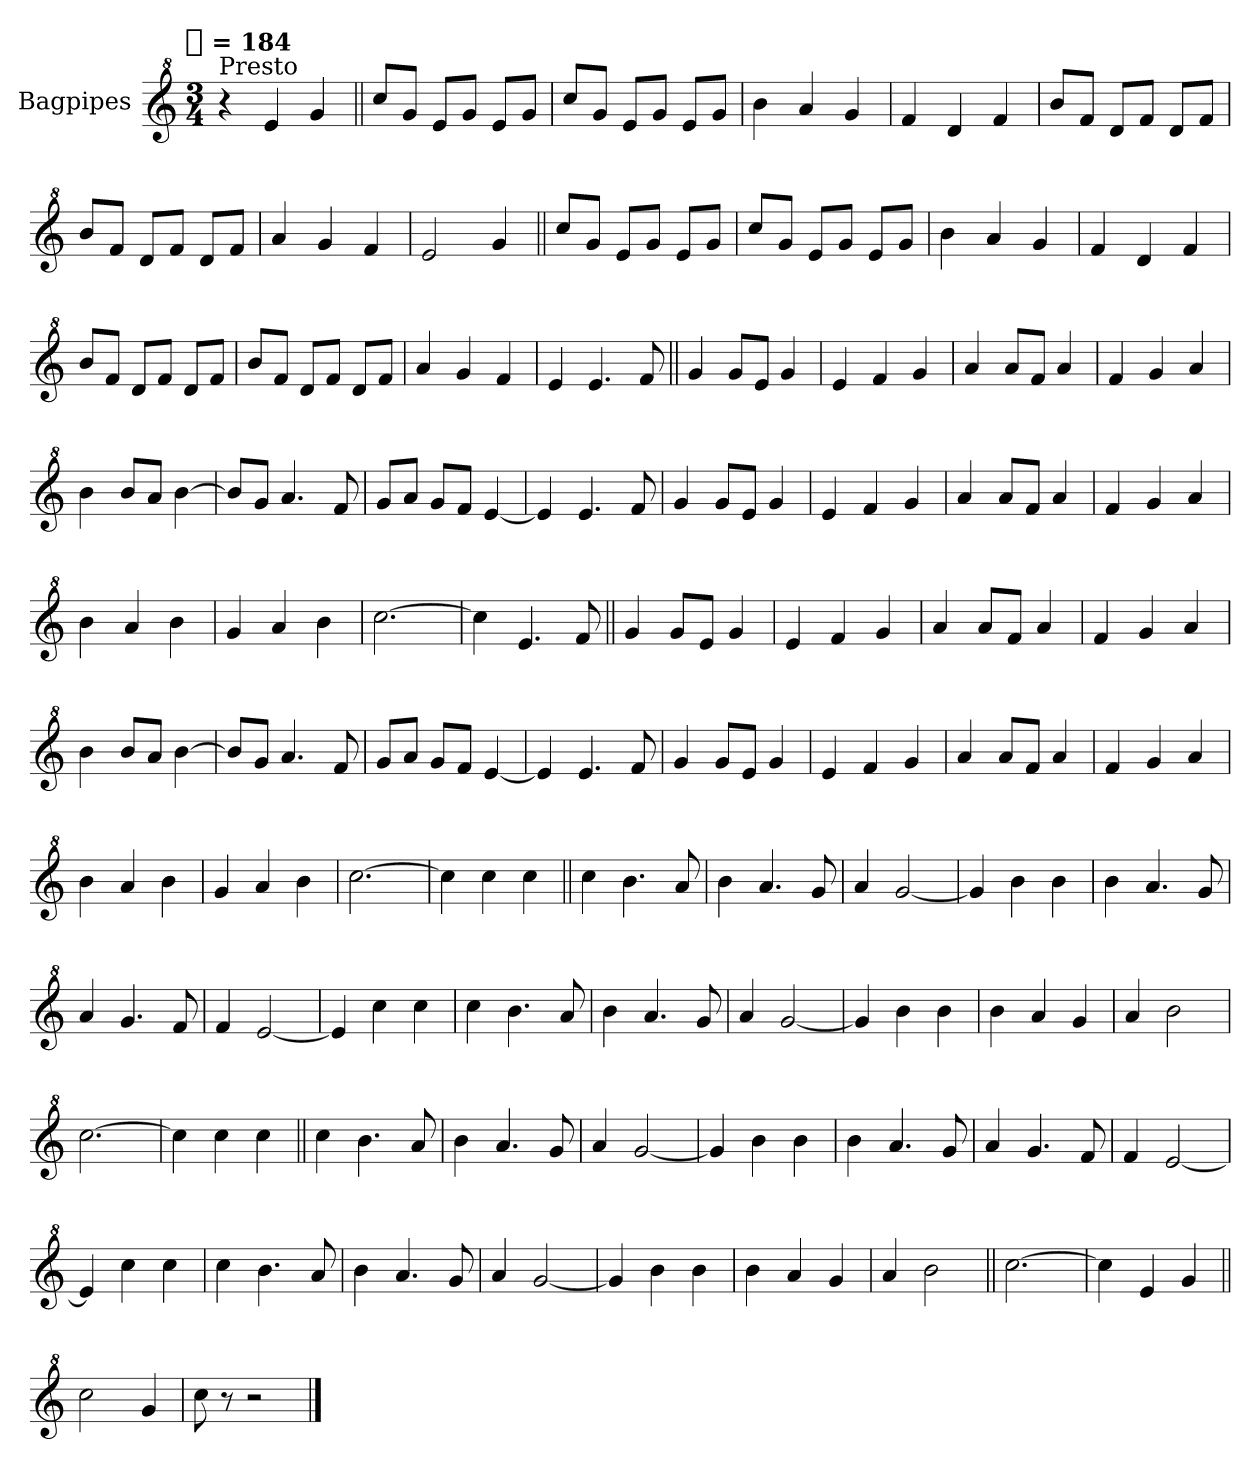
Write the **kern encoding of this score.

**kern
*part1
*staff1
*I"Bagpipes
*I'Bag
*clefG^2
*k[]
!!LO:TX:omd:t=[quarter] = 184
*M3/4
*MM184
=1
!LO:TX:a:t=Presto
4r
4ee
4gg
=||
8cccL
8ggJ
8eeL
8ggJ
8eeL
8ggJ
=
8cccL
8ggJ
8eeL
8ggJ
8eeL
8ggJ
=
4bb
4aa
4gg
=
4ff
4dd
4ff
=
8bbL
8ffJ
8ddL
8ffJ
8ddL
8ffJ
=
8bbL
8ffJ
8ddL
8ffJ
8ddL
8ffJ
=
4aa
4gg
4ff
=
2ee
4gg
=||
8cccL
8ggJ
8eeL
8ggJ
8eeL
8ggJ
=
8cccL
8ggJ
8eeL
8ggJ
8eeL
8ggJ
=
4bb
4aa
4gg
=
4ff
4dd
4ff
=
8bbL
8ffJ
8ddL
8ffJ
8ddL
8ffJ
=
8bbL
8ffJ
8ddL
8ffJ
8ddL
8ffJ
=
4aa
4gg
4ff
=
4ee
4.ee
8ff
=||
4gg
8ggL
8eeJ
4gg
=
4ee
4ff
4gg
=
4aa
8aaL
8ffJ
4aa
=
4ff
4gg
4aa
=
4bb
8bbL
8aaJ
[4bb
=
8bbL]
8ggJ
4.aa
8ff
=
8ggL
8aaJ
8ggL
8ffJ
[4ee
=
4ee]
4.ee
8ff
=
4gg
8ggL
8eeJ
4gg
=
4ee
4ff
4gg
=
4aa
8aaL
8ffJ
4aa
=
4ff
4gg
4aa
=
4bb
4aa
4bb
=
4gg
4aa
4bb
=
[2.ccc
=
4ccc]
4.ee
8ff
=||
4gg
8ggL
8eeJ
4gg
=
4ee
4ff
4gg
=
4aa
8aaL
8ffJ
4aa
=
4ff
4gg
4aa
=
4bb
8bbL
8aaJ
[4bb
=
8bbL]
8ggJ
4.aa
8ff
=
8ggL
8aaJ
8ggL
8ffJ
[4ee
=
4ee]
4.ee
8ff
=
4gg
8ggL
8eeJ
4gg
=
4ee
4ff
4gg
=
4aa
8aaL
8ffJ
4aa
=
4ff
4gg
4aa
=
4bb
4aa
4bb
=
4gg
4aa
4bb
=
[2.ccc
=
4ccc]
4ccc
4ccc
=||
4ccc
4.bb
8aa
=
4bb
4.aa
8gg
=
4aa
[2gg
=
4gg]
4bb
4bb
=
4bb
4.aa
8gg
=
4aa
4.gg
8ff
=
4ff
[2ee
=
4ee]
4ccc
4ccc
=
4ccc
4.bb
8aa
=
4bb
4.aa
8gg
=
4aa
[2gg
=
4gg]
4bb
4bb
=
4bb
4aa
4gg
=
4aa
2bb
=
[2.ccc
=
4ccc]
4ccc
4ccc
=||
4ccc
4.bb
8aa
=
4bb
4.aa
8gg
=
4aa
[2gg
=
4gg]
4bb
4bb
=
4bb
4.aa
8gg
=
4aa
4.gg
8ff
=
4ff
[2ee
=
4ee]
4ccc
4ccc
=
4ccc
4.bb
8aa
=
4bb
4.aa
8gg
=
4aa
[2gg
=
4gg]
4bb
4bb
=
4bb
4aa
4gg
=
4aa
2bb
=||
[2.ccc
=
4ccc]
4ee
4gg
=||
2ccc
4gg
=
8ccc
8r
2r
==
*-
